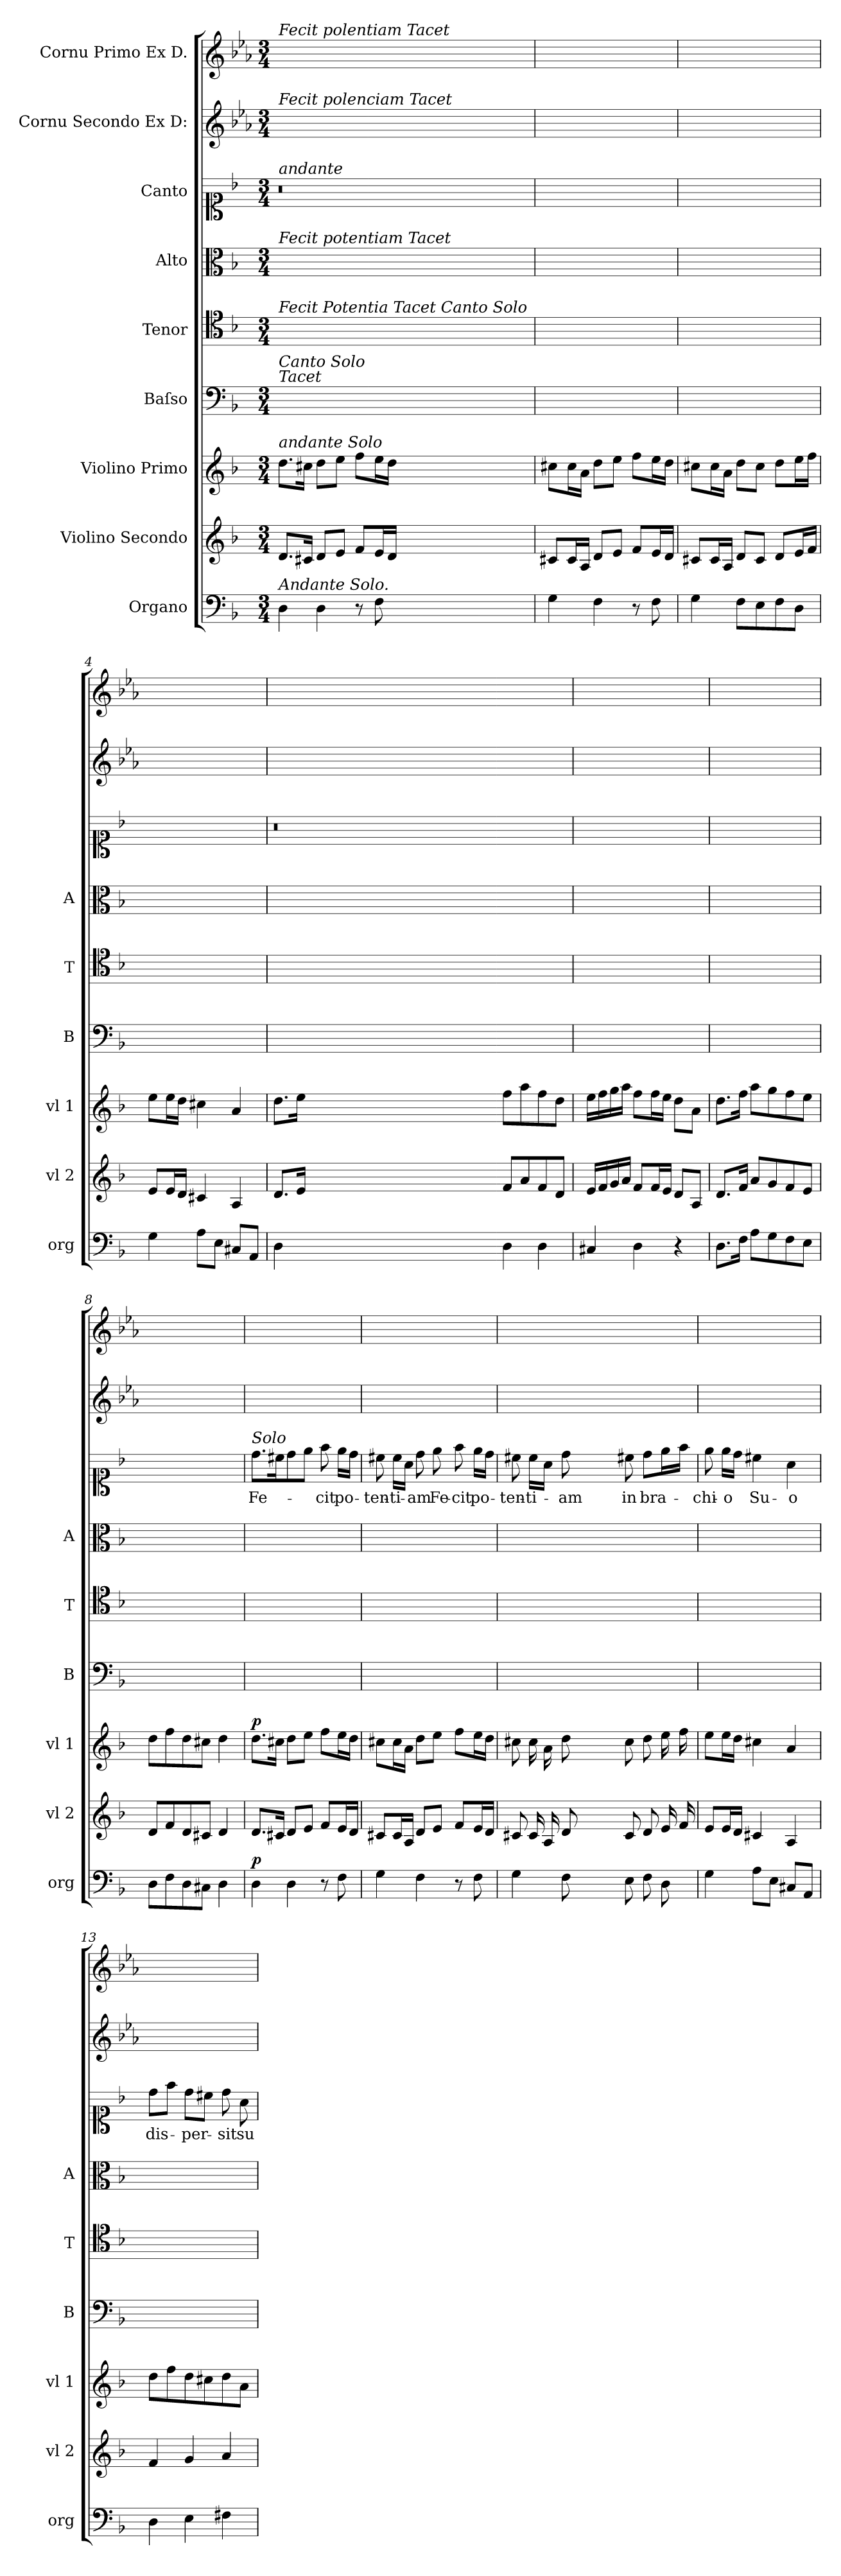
**kern	**dynam	**kern	**kern	**dynam	**kern	**kern	**kern	**kern	**text	**kern	**kern
*part9	*part9	*part8	*part7	*part7	*part6	*part5	*part4	*part3	*part3	*part2	*part1
*staff9	*staff9	*staff8	*staff7	*staff7	*staff6	*staff5	*staff4	*staff3	*staff3	*staff2	*staff1
*I"Organo	*	*I"Violino Secondo	*I"Violino Primo	*	*I"Baſso	*I"Tenor	*I"Alto	*I"Canto	*	*I"Cornu Secondo Ex D:	*I"Cornu Primo Ex D.
*I'org	*	*I'vl 2	*I'vl 1	*	*I'B	*I'T	*I'A	*	*	*	*
*clefF4	*	*clefG2	*clefG2	*	*clefF4	*clefC4	*clefC3	*clefC1	*	*clefG2	*clefG2
*	*	*	*	*	*	*	*	*	*	*ITrd-1c-2	*ITrd-1c-2
*k[b-]	*	*k[b-]	*k[b-]	*	*k[b-]	*k[b-]	*k[b-]	*k[b-]	*	*k[b-]	*k[b-]
*d:	*	*d:	*d:	*	*d:	*d:	*d:	*d:	*	*d:	*d:
*M3/4	*	*M3/4	*M3/4	*	*M3/4	*M3/4	*M3/4	*M3/4	*	*M3/4	*M3/4
=1	=1	=1	=1	=1	=1	=1	=1	=1	=1	=1	=1
!	!	!	!	!	!	!	!	!	!	!	!LO:TX:a:i:t=Fecit polentiam Tacet
!	!	!	!	!	!	!	!	!	!	!LO:TX:a:i:t=Fecit polenciam Tacet	!
!	!	!	!	!	!	!	!	!LO:TX:a:i:t=andante	!	!	!
!	!	!	!	!	!	!	!LO:TX:a:i:t=Fecit potentiam Tacet	!	!	!	!
!	!	!	!	!	!	!LO:TX:a:i:t=Fecit Potentia Tacet Canto Solo	!	!	!	!	!
!	!	!	!	!	!LO:TX:a:i:t=Canto Solo\nTacet	!	!	!	!	!	!
!	!	!	!LO:TX:a:i:t=andante Solo	!	!	!	!	!	!	!	!
!LO:TX:a:i:t=Andante Solo.	!	!	!	!	!	!	!	!	!	!	!
4D\	.	8.d/L	8.dd\L	.	2.ryy	2.ryy	2.ryy	0.r	.	2.ryy	2.ryy
.	.	16c#X/Jk	16cc#X\Jk	.	.	.	.	.	.	.	.
4D\	.	8d/L	8dd\L	.	.	.	.	.	.	.	.
.	.	8e/J	8ee\J	.	.	.	.	.	.	.	.
8r	.	8f/L	8ff\L	.	.	.	.	.	.	.	.
8F\	.	16e/L	16ee\L	.	.	.	.	.	.	.	.
.	.	16d/JJ	16dd\JJ	.	.	.	.	.	.	.	.
0ryy	.	0ryy	0ryy	.	0ryy	0ryy	0ryy	.	.	0ryy	0ryy
4ryy	.	4ryy	4ryy	.	4ryy	4ryy	4ryy	.	.	4ryy	4ryy
=2	=2	=2	=2	=2	=2	=2	=2	=2	=2	=2	=2
4G\	.	8c#X/L	8cc#X\L	.	2.ryy	2.ryy	2.ryy	2.ryy	.	2.ryy	2.ryy
.	.	16c#/L	16cc#\L	.	.	.	.	.	.	.	.
.	.	16A/JJ	16a\JJ	.	.	.	.	.	.	.	.
4F\	.	8d/L	8dd\L	.	.	.	.	.	.	.	.
.	.	8e/J	8ee\J	.	.	.	.	.	.	.	.
8r	.	8f/L	8ff\L	.	.	.	.	.	.	.	.
8F\	.	16e/L	16ee\L	.	.	.	.	.	.	.	.
.	.	16d/JJ	16dd\JJ	.	.	.	.	.	.	.	.
=3	=3	=3	=3	=3	=3	=3	=3	=3	=3	=3	=3
4G\	.	8c#X/L	8cc#X\L	.	2.ryy	2.ryy	2.ryy	2.ryy	.	2.ryy	2.ryy
.	.	16c#/L	16cc#\L	.	.	.	.	.	.	.	.
.	.	16A/JJ	16a\JJ	.	.	.	.	.	.	.	.
8F\L	.	8d/L	8dd\L	.	.	.	.	.	.	.	.
8E\	.	8c#/J	8cc#\J	.	.	.	.	.	.	.	.
8F\	.	8d/L	8dd\L	.	.	.	.	.	.	.	.
8D\J	.	16e/L	16ee\L	.	.	.	.	.	.	.	.
.	.	16f/JJ	16ff\JJ	.	.	.	.	.	.	.	.
=4	=4	=4	=4	=4	=4	=4	=4	=4	=4	=4	=4
4G\	.	8e/L	8ee\L	.	2.ryy	2.ryy	2.ryy	2.ryy	.	2.ryy	2.ryy
.	.	16e/L	16ee\L	.	.	.	.	.	.	.	.
.	.	16d/JJ	16dd\JJ	.	.	.	.	.	.	.	.
8A\L	.	4c#X/	4cc#X\	.	.	.	.	.	.	.	.
8E\J	.	.	.	.	.	.	.	.	.	.	.
8C#X/L	.	4A/	4a/	.	.	.	.	.	.	.	.
8AA/J	.	.	.	.	.	.	.	.	.	.	.
=5	=5	=5	=5	=5	=5	=5	=5	=5	=5	=5	=5
4D\	.	8.d/L	8.dd\L	.	2.ryy	2.ryy	2.ryy	0.r	.	2.ryy	2.ryy
.	.	16e/Jk	16ee\Jk	.	.	.	.	.	.	.	.
0ryy	.	0ryy	0ryy	.	.	.	.	.	.	.	.
.	.	.	.	.	0ryy	0ryy	0ryy	.	.	0ryy	0ryy
2.ryy	.	2.ryy	2.ryy	.	.	.	.	.	.	.	.
.	.	.	.	.	4ryy	4ryy	4ryy	.	.	4ryy	4ryy
=-	=-	=-	=-	=-	=-	=-	=-	=-	=-	=-	=-
4D\	.	8f/L	8ff\L	.	2ryy	2ryy	2ryy	2ryy	.	2ryy	2ryy
.	.	8a/	8aa\	.	.	.	.	.	.	.	.
4D\	.	8f/	8ff\	.	.	.	.	.	.	.	.
.	.	8d/J	8dd\J	.	.	.	.	.	.	.	.
=6	=6	=6	=6	=6	=6	=6	=6	=6	=6	=6	=6
4C#X/	.	16e/LL	16ee\LL	.	2.ryy	2.ryy	2.ryy	2.ryy	.	2.ryy	2.ryy
.	.	16f/	16ff\	.	.	.	.	.	.	.	.
.	.	16g/	16gg\	.	.	.	.	.	.	.	.
.	.	16a/JJ	16aa\JJ	.	.	.	.	.	.	.	.
4D\	.	8f/L	8ff\L	.	.	.	.	.	.	.	.
.	.	16f/L	16ff\L	.	.	.	.	.	.	.	.
.	.	16e/JJ	16ee\JJ	.	.	.	.	.	.	.	.
4r	.	8d/L	8dd\L	.	.	.	.	.	.	.	.
.	.	8A/J	8a\J	.	.	.	.	.	.	.	.
=7	=7	=7	=7	=7	=7	=7	=7	=7	=7	=7	=7
8.D\L	.	8.d/L	8.dd\L	.	2.ryy	2.ryy	2.ryy	2.ryy	.	2.ryy	2.ryy
16F\Jk	.	16f/Jk	16ff\Jk	.	.	.	.	.	.	.	.
8A\L	.	8a/L	8aa\L	.	.	.	.	.	.	.	.
8G\	.	8g/	8gg\	.	.	.	.	.	.	.	.
8F\	.	8f/	8ff\	.	.	.	.	.	.	.	.
8E\J	.	8e/J	8ee\J	.	.	.	.	.	.	.	.
=8	=8	=8	=8	=8	=8	=8	=8	=8	=8	=8	=8
8D\L	.	8d/L	8dd\L	.	2.ryy	2.ryy	2.ryy	2.ryy	.	2.ryy	2.ryy
8F\	.	8f/	8ff\	.	.	.	.	.	.	.	.
8D\	.	8d/	8dd\	.	.	.	.	.	.	.	.
8C#X\J	.	8c#X/J	8cc#X\J	.	.	.	.	.	.	.	.
4D\	.	4d/	4dd\	.	.	.	.	.	.	.	.
=9	=9	=9	=9	=9	=9	=9	=9	=9	=9	=9	=9
!	!	!	!	!	!	!	!	!LO:TX:a:i:t=Solo	!	!	!
!	!LO:DY:a	!	!	!LO:DY:a	!	!	!	!	!	!	!
4D\	p.	8.d/L	8.dd\L	p.	2.ryy	2.ryy	2.ryy	8.dd\L	Fe-	2.ryy	2.ryy
.	.	16c#X/Jk	16cc#X\Jk	.	.	.	.	16cc#X\K	.	.	.
4D\	.	8d/L	8dd\L	.	.	.	.	8dd\	.	.	.
.	.	8e/J	8ee\J	.	.	.	.	8ee\J	.	.	.
8r	.	8f/L	8ff\L	.	.	.	.	8ff\	-cit	.	.
8F\	.	16e/L	16ee\L	.	.	.	.	16ee\LL	po-	.	.
.	.	16d/JJ	16dd\JJ	.	.	.	.	16dd\JJ	.	.	.
=10	=10	=10	=10	=10	=10	=10	=10	=10	=10	=10	=10
4G\	.	8c#X/L	8cc#X\L	.	2.ryy	2.ryy	2.ryy	8cc#X\	-ten-	2.ryy	2.ryy
.	.	16c#/L	16cc#\L	.	.	.	.	16cc#\LL	-ti-	.	.
.	.	16A/JJ	16a\JJ	.	.	.	.	16a\JJ	.	.	.
4F\	.	8d/L	8dd\L	.	.	.	.	8dd\	-am	.	.
!	!	!	!	!	!	!	!	!	!LO:LY:i	!	!
.	.	8e/J	8ee\J	.	.	.	.	8ee\	Fe-	.	.
!	!	!	!	!	!	!	!	!	!LO:LY:i	!	!
8r	.	8f/L	8ff\L	.	.	.	.	8ff\	-cit	.	.
!	!	!	!	!	!	!	!	!	!LO:LY:i	!	!
8F\	.	16e/L	16ee\L	.	.	.	.	16ee\LL	po-	.	.
.	.	16d/JJ	16dd\JJ	.	.	.	.	16dd\JJ	.	.	.
=11	=11	=11	=11	=11	=11	=11	=11	=11	=11	=11	=11
!	!	!	!	!	!	!	!	!	!LO:LY:i	!	!
4G\	.	8c#X/	8cc#X\	.	2.ryy	2.ryy	2.ryy	8cc#X\	-ten-	2.ryy	2.ryy
!	!	!	!	!	!	!	!	!	!LO:LY:i	!	!
.	.	16c#/	16cc#\	.	.	.	.	16cc#\LL	-ti-	.	.
.	.	16A/	16a\	.	.	.	.	16a\JJ	.	.	.
!	!	!	!	!	!	!	!	!	!LO:LY:i	!	!
8F\	.	8d/	8dd\	.	.	.	.	8dd\	-am	.	.
4.ryy	.	4.ryy	4.ryy	.	.	.	.	4.ryy	.	.	.
=-	=-	=-	=-	=-	=-	=-	=-	=-	=-	=-	=-
8E\	.	8c#/	8cc#\	.	4.ryy	4.ryy	4.ryy	8cc#X\	in	4.ryy	4.ryy
8F\	.	8d/	8dd\	.	.	.	.	8dd\L	bra-	.	.
8D\	.	16e/	16ee\	.	.	.	.	16ee\L	.	.	.
.	.	16f/	16ff\	.	.	.	.	16ff\JJ	.	.	.
=12	=12	=12	=12	=12	=12	=12	=12	=12	=12	=12	=12
4G\	.	8e/L	8ee\L	.	2.ryy	2.ryy	2.ryy	8ee\	-chi-	2.ryy	2.ryy
.	.	16e/L	16ee\L	.	.	.	.	16ee\LL	-o	.	.
.	.	16d/JJ	16dd\JJ	.	.	.	.	16dd\JJ	.	.	.
8A\L	.	4c#X/	4cc#X\	.	.	.	.	4cc#X\	Su-	.	.
8E\J	.	.	.	.	.	.	.	.	.	.	.
8C#X/L	.	4A/	4a/	.	.	.	.	4a\	-o	.	.
8AA/J	.	.	.	.	.	.	.	.	.	.	.
=13	=13	=13	=13	=13	=13	=13	=13	=13	=13	=13	=13
4D\	.	4f/	8dd\L	.	2.ryy	2.ryy	2.ryy	8dd\L	dis-	2.ryy	2.ryy
.	.	.	8ff\	.	.	.	.	8ff\J	.	.	.
4E\	.	4g/	8dd\	.	.	.	.	8dd\L	-per-	.	.
.	.	.	8cc#X\	.	.	.	.	8cc#X\J	.	.	.
4F#X\	.	4a/	8dd\	.	.	.	.	8dd\	-sit	.	.
.	.	.	8a\J	.	.	.	.	8a\	su-	.	.
=	=	=	=	=	=	=	=	=	=	=	=
*-	*-	*-	*-	*-	*-	*-	*-	*-	*-	*-	*-
